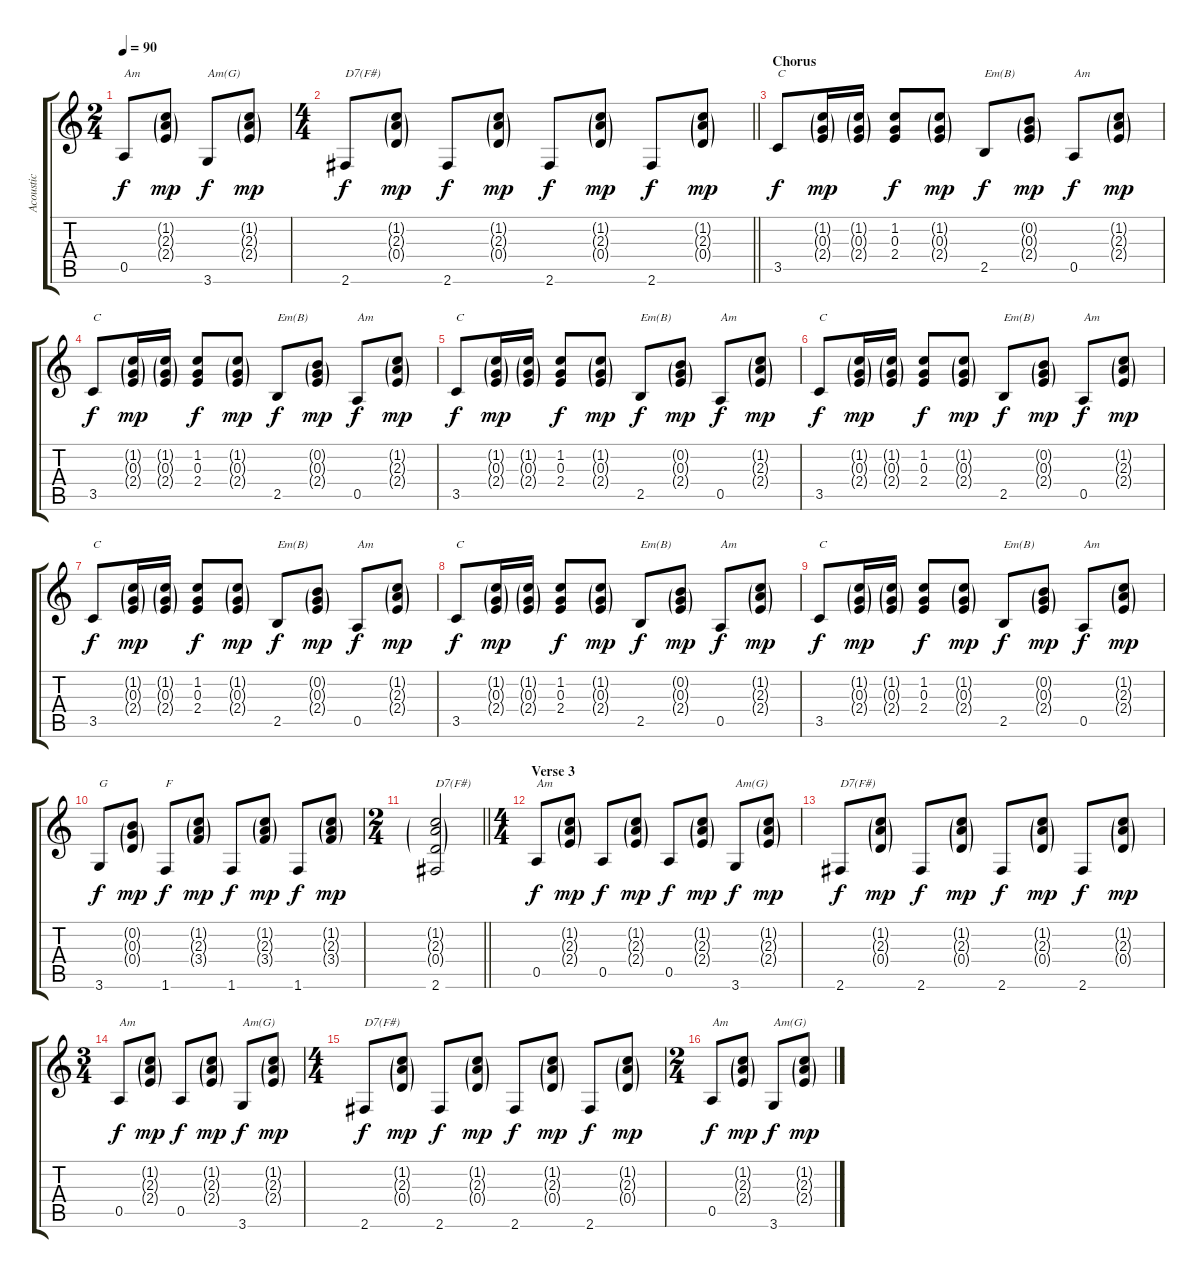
\track ("Acoustic" "Acoustic") {instrument acousticguitarsteel}
\staff {score tabs}
\tuning (E4 B3 G3 D3 A2 E2) {hide}
\ts (2 4)
\tempo 90
\clef g2
\ks c
0.5.8{txt "Am" dy f} (1.2{g} 2.3{g} 2.4{g}).8{dy mp} 3.6.8{txt "Am(G)" dy f} (1.2{g} 2.3{g} 2.4{g}).8{dy mp} |
\ts (4 4)
\barLineRight lightlight
2.6.8{txt "D7(F#)" dy f} (1.2{g} 2.3{g} 0.4{g}).8{dy mp} 2.6.8{dy f} (1.2{g} 2.3{g} 0.4{g}).8{dy mp} 2.6.8{dy f} (1.2{g} 2.3{g} 0.4{g}).8{dy mp} 2.6.8{dy f} (1.2{g} 2.3{g} 0.4{g}).8{dy mp} |
\section ("" "Chorus")
3.5.8{txt "C" dy f} (1.2{g} 0.3{g} 2.4{g}).16{dy mp} (1.2{g} 0.3{g} 2.4{g}).16 (1.2 0.3 2.4).8{dy f} (1.2{g} 0.3{g} 2.4{g}).8{dy mp} 2.5.8{txt "Em(B)" dy f} (0.2{g} 0.3{g} 2.4{g}).8{dy mp} 0.5.8{txt "Am" dy f} (1.2{g} 2.3{g} 2.4{g}).8{dy mp} |
3.5.8{txt "C" dy f} (1.2{g} 0.3{g} 2.4{g}).16{dy mp} (1.2{g} 0.3{g} 2.4{g}).16 (1.2 0.3 2.4).8{dy f} (1.2{g} 0.3{g} 2.4{g}).8{dy mp} 2.5.8{txt "Em(B)" dy f} (0.2{g} 0.3{g} 2.4{g}).8{dy mp} 0.5.8{txt "Am" dy f} (1.2{g} 2.3{g} 2.4{g}).8{dy mp} |
3.5.8{txt "C" dy f} (1.2{g} 0.3{g} 2.4{g}).16{dy mp} (1.2{g} 0.3{g} 2.4{g}).16 (1.2 0.3 2.4).8{dy f} (1.2{g} 0.3{g} 2.4{g}).8{dy mp} 2.5.8{txt "Em(B)" dy f} (0.2{g} 0.3{g} 2.4{g}).8{dy mp} 0.5.8{txt "Am" dy f} (1.2{g} 2.3{g} 2.4{g}).8{dy mp} |
3.5.8{txt "C" dy f} (1.2{g} 0.3{g} 2.4{g}).16{dy mp} (1.2{g} 0.3{g} 2.4{g}).16 (1.2 0.3 2.4).8{dy f} (1.2{g} 0.3{g} 2.4{g}).8{dy mp} 2.5.8{txt "Em(B)" dy f} (0.2{g} 0.3{g} 2.4{g}).8{dy mp} 0.5.8{txt "Am" dy f} (1.2{g} 2.3{g} 2.4{g}).8{dy mp} |
3.5.8{txt "C" dy f} (1.2{g} 0.3{g} 2.4{g}).16{dy mp} (1.2{g} 0.3{g} 2.4{g}).16 (1.2 0.3 2.4).8{dy f} (1.2{g} 0.3{g} 2.4{g}).8{dy mp} 2.5.8{txt "Em(B)" dy f} (0.2{g} 0.3{g} 2.4{g}).8{dy mp} 0.5.8{txt "Am" dy f} (1.2{g} 2.3{g} 2.4{g}).8{dy mp} |
3.5.8{txt "C" dy f} (1.2{g} 0.3{g} 2.4{g}).16{dy mp} (1.2{g} 0.3{g} 2.4{g}).16 (1.2 0.3 2.4).8{dy f} (1.2{g} 0.3{g} 2.4{g}).8{dy mp} 2.5.8{txt "Em(B)" dy f} (0.2{g} 0.3{g} 2.4{g}).8{dy mp} 0.5.8{txt "Am" dy f} (1.2{g} 2.3{g} 2.4{g}).8{dy mp} |
3.5.8{txt "C" dy f} (1.2{g} 0.3{g} 2.4{g}).16{dy mp} (1.2{g} 0.3{g} 2.4{g}).16 (1.2 0.3 2.4).8{dy f} (1.2{g} 0.3{g} 2.4{g}).8{dy mp} 2.5.8{txt "Em(B)" dy f} (0.2{g} 0.3{g} 2.4{g}).8{dy mp} 0.5.8{txt "Am" dy f} (1.2{g} 2.3{g} 2.4{g}).8{dy mp} |
3.6.8{txt "G" dy f} (0.2{g} 0.3{g} 0.4{g}).8{dy mp} 1.6.8{txt "F" dy f} (1.2{g} 2.3{g} 3.4{g}).8{dy mp} 1.6.8{dy f} (1.2{g} 2.3{g} 3.4{g}).8{dy mp} 1.6.8{dy f} (1.2{g} 2.3{g} 3.4{g}).8{dy mp} |
\ts (2 4)
\barLineRight lightlight
(1.2{g} 2.3{g} 0.4{g} 2.6).2{txt "D7(F#)"} |
\ts (4 4)
\section ("" "Verse 3")
0.5.8{txt "Am" dy f} (1.2{g} 2.3{g} 2.4{g}).8{dy mp} 0.5.8{dy f} (1.2{g} 2.3{g} 2.4{g}).8{dy mp} 0.5.8{dy f} (1.2{g} 2.3{g} 2.4{g}).8{dy mp} 3.6.8{txt "Am(G)" dy f} (1.2{g} 2.3{g} 2.4{g}).8{dy mp} |
2.6.8{txt "D7(F#)" dy f} (1.2{g} 2.3{g} 0.4{g}).8{dy mp} 2.6.8{dy f} (1.2{g} 2.3{g} 0.4{g}).8{dy mp} 2.6.8{dy f} (1.2{g} 2.3{g} 0.4{g}).8{dy mp} 2.6.8{dy f} (1.2{g} 2.3{g} 0.4{g}).8{dy mp} |
\ts (3 4)
0.5.8{txt "Am" dy f} (1.2{g} 2.3{g} 2.4{g}).8{dy mp} 0.5.8{dy f} (1.2{g} 2.3{g} 2.4{g}).8{dy mp} 3.6.8{txt "Am(G)" dy f} (1.2{g} 2.3{g} 2.4{g}).8{dy mp} |
\ts (4 4)
2.6.8{txt "D7(F#)" dy f} (1.2{g} 2.3{g} 0.4{g}).8{dy mp} 2.6.8{dy f} (1.2{g} 2.3{g} 0.4{g}).8{dy mp} 2.6.8{dy f} (1.2{g} 2.3{g} 0.4{g}).8{dy mp} 2.6.8{dy f} (1.2{g} 2.3{g} 0.4{g}).8{dy mp} |
\ts (2 4)
0.5.8{txt "Am" dy f} (1.2{g} 2.3{g} 2.4{g}).8{dy mp} 3.6.8{txt "Am(G)" dy f} (1.2{g} 2.3{g} 2.4{g}).8{dy mp}
